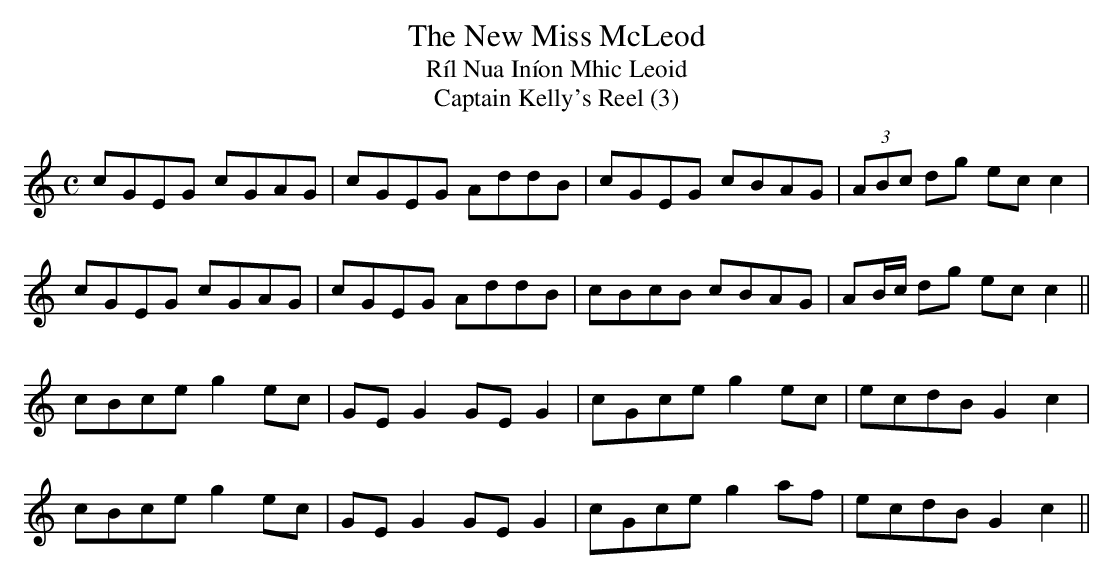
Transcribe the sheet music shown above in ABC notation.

X:1
T:New Miss McLeod, The
T:Ríl Nua Iníon Mhic Leoid
T:Captain Kelly's Reel (3)
M:C
L:1/8
K:C
cGEG cGAG|cGEG AddB|cGEG cBAG|(3ABc dg ec c2|
cGEG cGAG|cGEG AddB|cBcB cBAG|AB/c/ dg ec c2||
cBce g2 ec|GE G2 GE G2|cGce g2 ec|ecdB G2 c2|
cBce g2 ec|GE G2 GE G2|cGce g2 af|ecdB G2 c2||
